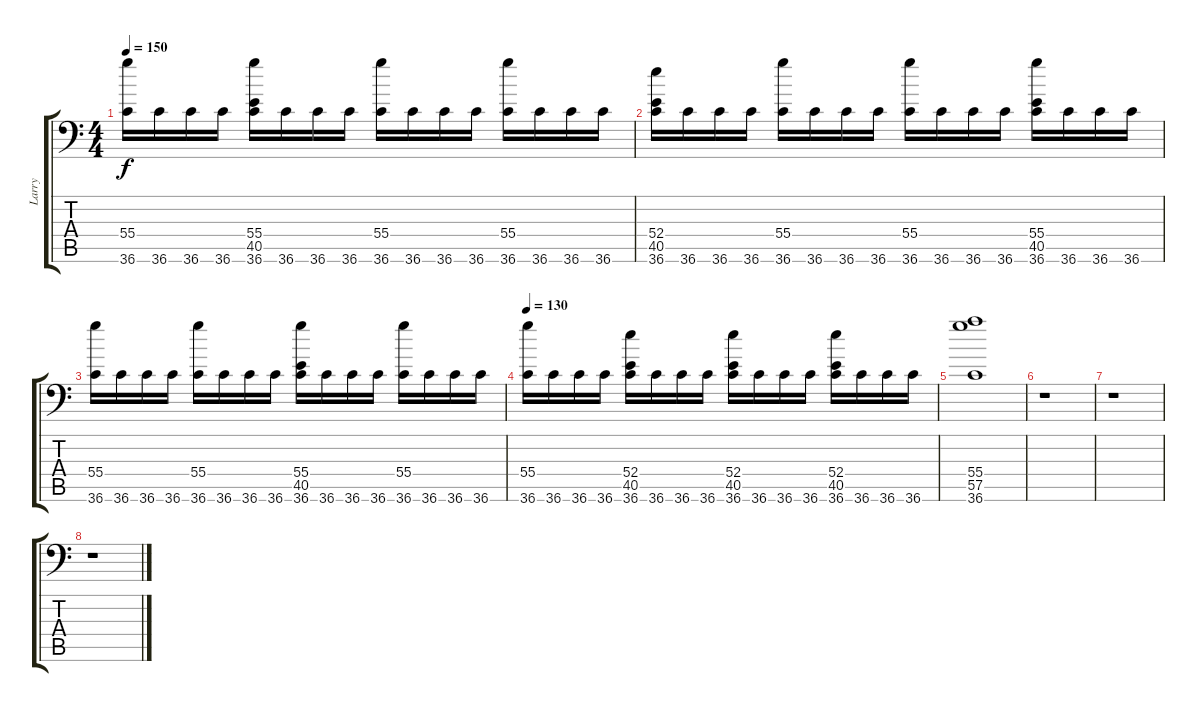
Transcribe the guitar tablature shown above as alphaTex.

\track ("Larry" "Larry") {instrument acousticgrandpiano}
\staff {score tabs}
\tuning (C-1 C-1 C-1 C-1 C-1 C-1) {hide}
\ts (4 4)
\tempo 150
\clef f4
\ks c
(55.4 36.6).16{dy f} 36.6.16 36.6.16 36.6.16 (55.4 40.5 36.6).16 36.6.16 36.6.16 36.6.16 (55.4 36.6).16 36.6.16 36.6.16 36.6.16 (55.4 36.6).16 36.6.16 36.6.16 36.6.16 |
(52.4 40.5 36.6).16 36.6.16 36.6.16 36.6.16 (55.4 36.6).16 36.6.16 36.6.16 36.6.16 (55.4 36.6).16 36.6.16 36.6.16 36.6.16 (55.4 40.5 36.6).16 36.6.16 36.6.16 36.6.16 |
(55.4 36.6).16 36.6.16 36.6.16 36.6.16 (55.4 36.6).16 36.6.16 36.6.16 36.6.16 (55.4 40.5 36.6).16 36.6.16 36.6.16 36.6.16 (55.4 36.6).16 36.6.16 36.6.16 36.6.16 |
\tempo 130
(55.4 36.6).16 36.6.16 36.6.16 36.6.16 (52.4 40.5 36.6).16 36.6.16 36.6.16 36.6.16 (52.4 40.5 36.6).16 36.6.16 36.6.16 36.6.16 (52.4 40.5 36.6).16 36.6.16 36.6.16 36.6.16 |
(55.4 57.5 36.6).1 |
r.1 |
r.1 |
r.1
